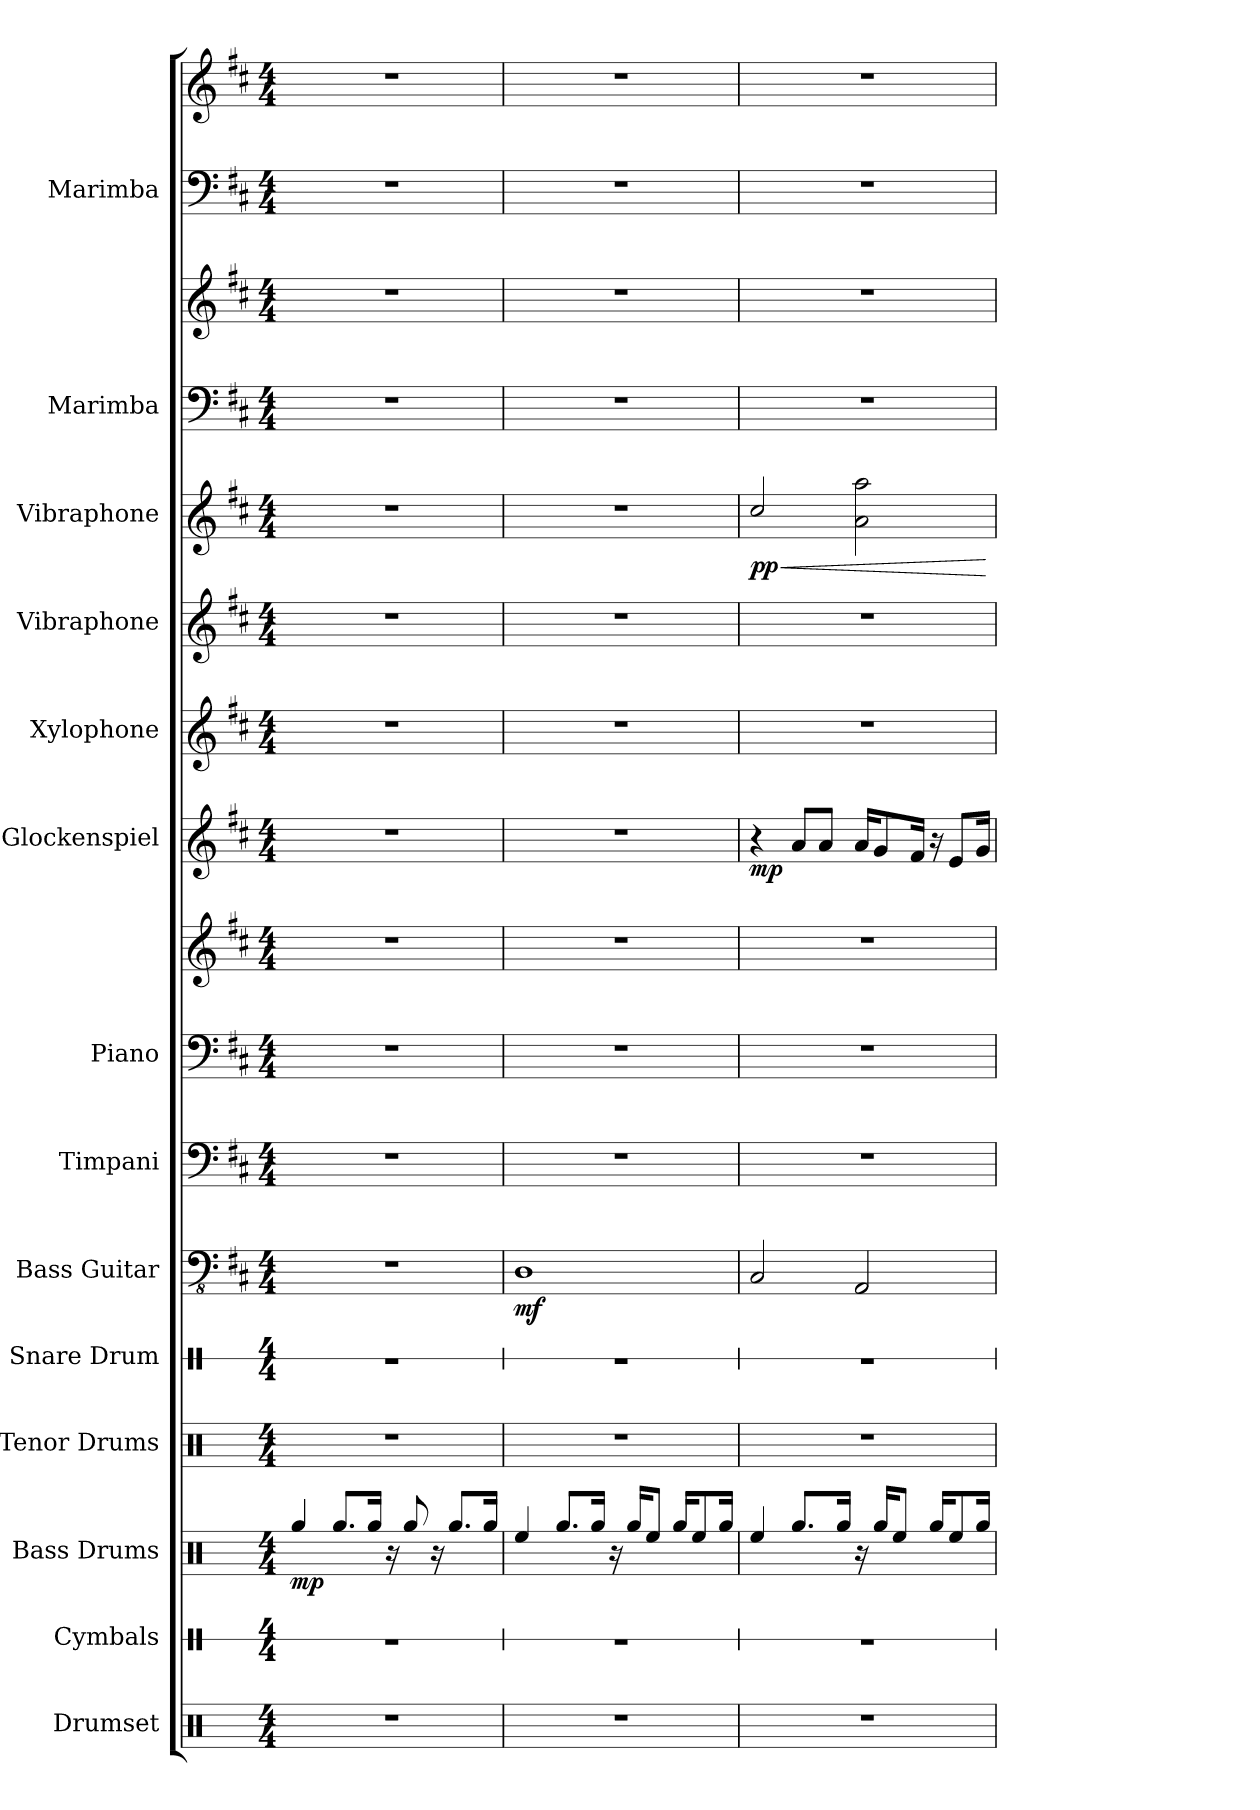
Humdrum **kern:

**kern	**kern	**kern	**dynam	**kern	**kern	**kern	**dynam	**kern	**kern	**kern	**kern	**dynam	**kern	**kern	**kern	**dynam	**kern	**kern	**kern	**kern
*part14	*part13	*part12	*part12	*part11	*part10	*part9	*part9	*part8	*part7	*part7	*part6	*part6	*part5	*part4	*part3	*part3	*part2	*part2	*part1	*part1
*staff17	*staff16	*staff15	*staff15	*staff14	*staff13	*staff12	*staff12	*staff11	*staff10	*staff9	*staff8	*staff8	*staff7	*staff6	*staff5	*staff5	*staff4	*staff3	*staff2	*staff1
*I"Drumset	*I"Cymbals	*I"Bass Drums	*	*I"Tenor Drums	*I"Snare Drum	*I"Bass Guitar	*	*I"Timpani	*I"Piano	*	*I"Glockenspiel	*	*I"Xylophone	*I"Vibraphone	*I"Vibraphone	*	*I"Marimba	*	*I"Marimba	*
*I'Drs.	*I'Cy	*I'BD	*	*I'TD	*I'SD	*I'B. Guit.	*	*I'Timp.	*I'Pno.	*	*I'Glk.	*	*I'Xyl.	*I'Vib.	*I'Vib.	*	*I'Mrm.	*	*I'Mrm.	*
*	*stria1	*	*	*	*stria1	*	*	*	*	*	*	*	*	*	*	*	*	*	*	*
*clefX	*clefX	*clefX	*	*clefX	*clefX	*clefFv4	*	*clefF4	*clefF4	*clefG2	*clefG2	*	*clefG2	*clefG2	*clefG2	*	*clefF4	*clefG2	*clefF4	*clefG2
*	*	*	*	*	*	*	*	*	*	*	*ITrd-14c-24	*	*ITrd-7c-12	*	*	*	*	*	*	*
*k[]	*k[]	*k[]	*	*k[]	*k[]	*k[f#c#]	*	*k[f#c#]	*k[f#c#]	*k[f#c#]	*k[f#c#]	*	*k[f#c#]	*k[f#c#]	*k[f#c#]	*	*k[f#c#]	*k[f#c#]	*k[f#c#]	*k[f#c#]
*M4/4	*M4/4	*M4/4	*	*M4/4	*M4/4	*M4/4	*	*M4/4	*M4/4	*M4/4	*M4/4	*	*M4/4	*M4/4	*M4/4	*	*M4/4	*M4/4	*M4/4	*M4/4
*MM80	*MM80	*MM80	*	*MM80	*MM80	*MM80	*	*MM80	*MM80	*MM80	*MM80	*	*MM80	*MM80	*MM80	*	*MM80	*MM80	*MM80	*MM80
=1	=1	=1	=1	=1	=1	=1	=1	=1	=1	=1	=1	=1	=1	=1	=1	=1	=1	=1	=1	=1
!	!	!	!LO:DY:b	!	!	!	!	!	!	!	!	!	!	!	!	!	!	!	!	!
1r	1r	4Rgg/	mp	1r	1r	1r	.	1r	1r	1r	1r	.	1r	1r	1r	.	1r	1r	1r	1r
.	.	8.Rgg/L	.	.	.	.	.	.	.	.	.	.	.	.	.	.	.	.	.	.
.	.	16Rgg/Jk	.	.	.	.	.	.	.	.	.	.	.	.	.	.	.	.	.	.
.	.	16r	.	.	.	.	.	.	.	.	.	.	.	.	.	.	.	.	.	.
.	.	8Rgg/	.	.	.	.	.	.	.	.	.	.	.	.	.	.	.	.	.	.
.	.	16r	.	.	.	.	.	.	.	.	.	.	.	.	.	.	.	.	.	.
.	.	8.Rgg/L	.	.	.	.	.	.	.	.	.	.	.	.	.	.	.	.	.	.
.	.	16Rgg/Jk	.	.	.	.	.	.	.	.	.	.	.	.	.	.	.	.	.	.
=2	=2	=2	=2	=2	=2	=2	=2	=2	=2	=2	=2	=2	=2	=2	=2	=2	=2	=2	=2	=2
!	!	!	!	!	!	!	!LO:DY:b	!	!	!	!	!	!	!	!	!	!	!	!	!
1r	1r	4Ree/	.	1r	1r	1DD	mf	1r	1r	1r	1r	.	1r	1r	1r	.	1r	1r	1r	1r
.	.	8.Rgg/L	.	.	.	.	.	.	.	.	.	.	.	.	.	.	.	.	.	.
.	.	16Rgg/Jk	.	.	.	.	.	.	.	.	.	.	.	.	.	.	.	.	.	.
.	.	16r	.	.	.	.	.	.	.	.	.	.	.	.	.	.	.	.	.	.
.	.	16Rgg/KL	.	.	.	.	.	.	.	.	.	.	.	.	.	.	.	.	.	.
.	.	8Ree/J	.	.	.	.	.	.	.	.	.	.	.	.	.	.	.	.	.	.
.	.	16Rgg/KL	.	.	.	.	.	.	.	.	.	.	.	.	.	.	.	.	.	.
.	.	8Ree/	.	.	.	.	.	.	.	.	.	.	.	.	.	.	.	.	.	.
.	.	16Rgg/Jk	.	.	.	.	.	.	.	.	.	.	.	.	.	.	.	.	.	.
=3	=3	=3	=3	=3	=3	=3	=3	=3	=3	=3	=3	=3	=3	=3	=3	=3	=3	=3	=3	=3
!	!	!	!	!	!	!	!	!	!	!	!	!LO:DY:b	!	!	!	!LO:HP:b	!	!	!	!
!	!	!	!	!	!	!	!	!	!	!	!	!	!	!	!	!LO:DY:n=1:b	!	!	!	!
1r	1r	4Ree/	.	1r	1r	2CC#/	.	1r	1r	1r	4r	mp	1r	1r	2cc#/	< pp	1r	1r	1r	1r
.	.	8.Rgg/L	.	.	.	.	.	.	.	.	8aaa/L	.	.	.	.	.	.	.	.	.
.	.	.	.	.	.	.	.	.	.	.	8aaa/J	.	.	.	.	.	.	.	.	.
.	.	16Rgg/Jk	.	.	.	.	.	.	.	.	.	.	.	.	.	.	.	.	.	.
.	.	16r	.	.	.	2AAA/	.	.	.	.	16aaa/KL	.	.	.	2a\ 2aa\	.	.	.	.	.
.	.	16Rgg/KL	.	.	.	.	.	.	.	.	8ggg/	.	.	.	.	.	.	.	.	.
.	.	8Ree/J	.	.	.	.	.	.	.	.	.	.	.	.	.	.	.	.	.	.
.	.	.	.	.	.	.	.	.	.	.	16fff#/Jk	.	.	.	.	.	.	.	.	.
.	.	16Rgg/KL	.	.	.	.	.	.	.	.	16r	.	.	.	.	.	.	.	.	.
.	.	8Ree/	.	.	.	.	.	.	.	.	8eee/L	.	.	.	.	.	.	.	.	.
.	.	16Rgg/Jk	.	.	.	.	.	.	.	.	16ggg/Jk	.	.	.	.	.	.	.	.	.
.	.	.	.	.	.	.	.	.	.	.	.	.	.	.	.	[	.	.	.	.
=	=	=	=	=	=	=	=	=	=	=	=	=	=	=	=	=	=	=	=	=
*-	*-	*-	*-	*-	*-	*-	*-	*-	*-	*-	*-	*-	*-	*-	*-	*-	*-	*-	*-	*-
